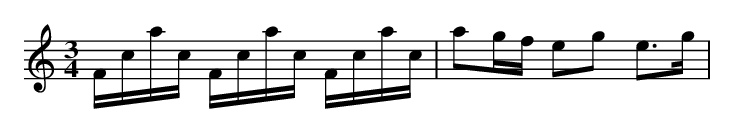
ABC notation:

X:1
M:3/4
L:1/8
K:Am
F/c/a/c/ F/c/a/c/ F/c/a/c/ | ag/f/ eg e>g |
